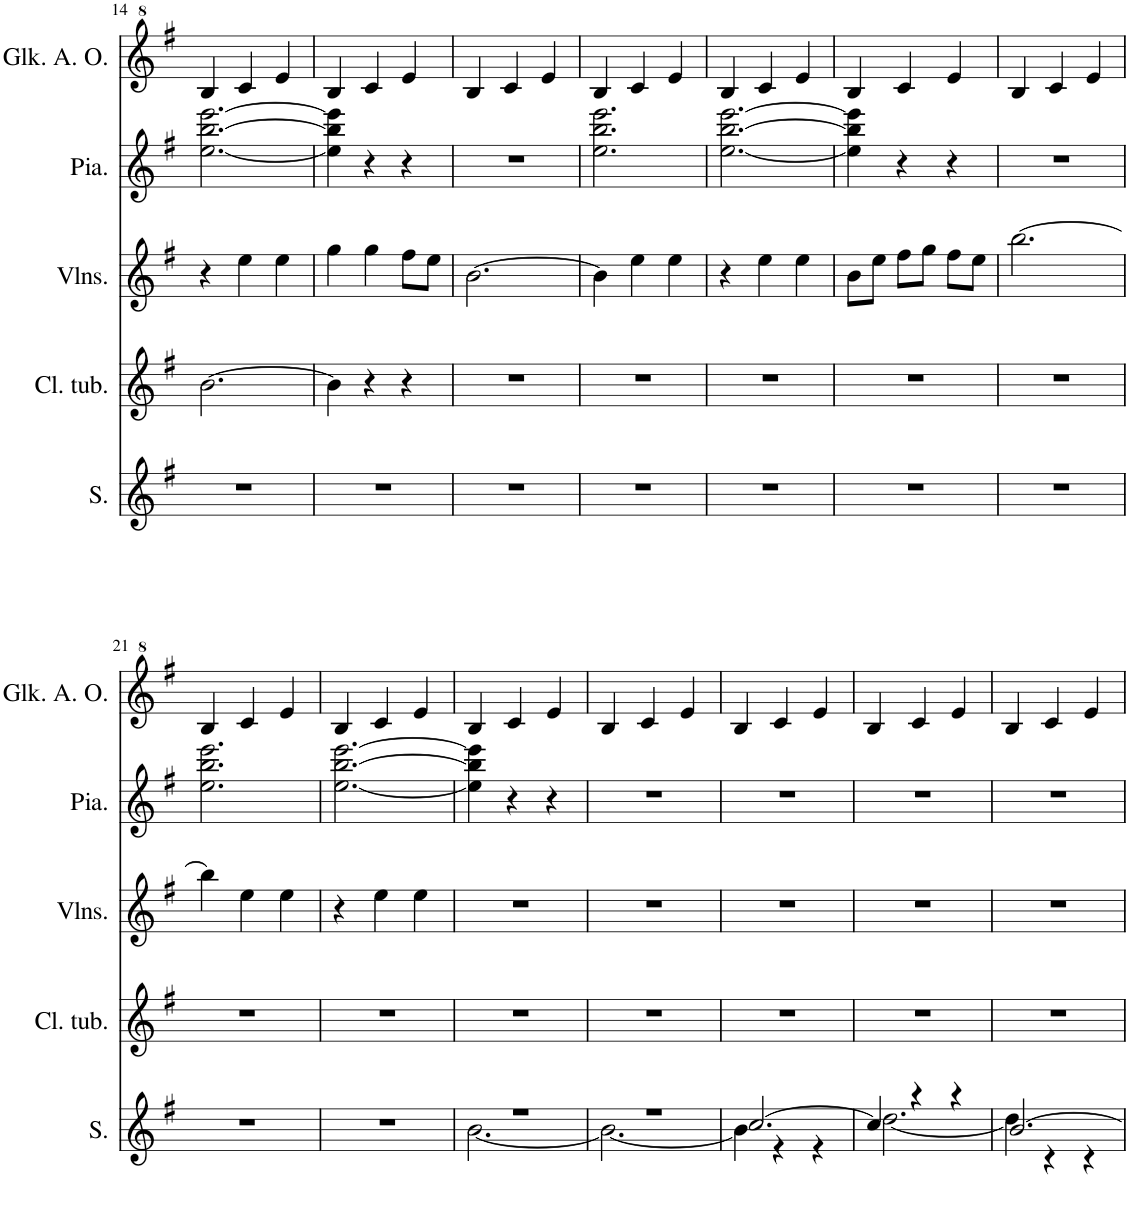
**kern	**kern	**kern	**kern	**kern
*part5	*part4	*part3	*part2	*part1
*staff5	*staff4	*staff3	*staff2	*staff1
*I"Soprano	*I"Cloches tubulaires	*I"Violons	*I"Piano	*I"Glockenspiel Alto Orff
*I'S.	*I'Cl. tub.	*I'Vlns.	*I'Pia.	*I'Glk. A. O.
!!LO:PB:g=z
*clefG2	*clefG2	*clefG2	*clefG2	*clefG^2
*k[f#]	*k[f#]	*k[f#]	*k[f#]	*k[f#]
*M3/4	*M3/4	*M3/4	*M3/4	*M3/4
=14	=14	=14	=14	=14
2.r	[2.b\	4r	[2.ee\ [2.bb\ [2.eee\	4b/
.	.	4ee\	.	4cc/
.	.	4ee\	.	4ee/
=15	=15	=15	=15	=15
2.r	4b\]	4gg\	4ee\] 4bb\] 4eee\]	4b/
.	4r	4gg\	4r	4cc/
.	4r	8ff#\L	4r	4ee/
.	.	8ee\J	.	.
=16	=16	=16	=16	=16
2.r	2.r	[2.b\	2.r	4b/
.	.	.	.	4cc/
.	.	.	.	4ee/
=17	=17	=17	=17	=17
2.r	2.r	4b\]	2.ee\ 2.bb\ 2.eee\	4b/
.	.	4ee\	.	4cc/
.	.	4ee\	.	4ee/
=18	=18	=18	=18	=18
2.r	2.r	4r	[2.ee\ [2.bb\ [2.eee\	4b/
.	.	4ee\	.	4cc/
.	.	4ee\	.	4ee/
=19	=19	=19	=19	=19
2.r	2.r	8b\L	4ee\] 4bb\] 4eee\]	4b/
.	.	8ee\J	.	.
.	.	8ff#\L	4r	4cc/
.	.	8gg\J	.	.
.	.	8ff#\L	4r	4ee/
.	.	8ee\J	.	.
=20	=20	=20	=20	=20
2.r	2.r	[2.bb\	2.r	4b/
.	.	.	.	4cc/
.	.	.	.	4ee/
!!LO:LB:g=z
=21	=21	=21	=21	=21
2.r	2.r	4bb\]	2.ee\ 2.bb\ 2.eee\	4b/
.	.	4ee\	.	4cc/
.	.	4ee\	.	4ee/
=22	=22	=22	=22	=22
2.r	2.r	4r	[2.ee\ [2.bb\ [2.eee\	4b/
.	.	4ee\	.	4cc/
.	.	4ee\	.	4ee/
=23	=23	=23	=23	=23
*^	*	*	*	*
2.r	[2.b\	2.r	2.r	4ee\] 4bb\] 4eee\]	4b/
.	.	.	.	4r	4cc/
.	.	.	.	4r	4ee/
=24	=24	=24	=24	=24	=24
2.r	2.b\_	2.r	2.r	2.r	4b/
.	.	.	.	.	4cc/
.	.	.	.	.	4ee/
=25	=25	=25	=25	=25	=25
[2.cc/	4b\]	2.r	2.r	2.r	4b/
.	4r	.	.	.	4cc/
.	4r	.	.	.	4ee/
=26	=26	=26	=26	=26	=26
4cc/]	[2.dd\	2.r	2.r	2.r	4b/
4r	.	.	.	.	4cc/
4r	.	.	.	.	4ee/
=27	=27	=27	=27	=27	=27
[2.b/	4dd\]	2.r	2.r	2.r	4b/
.	4r	.	.	.	4cc/
.	4r	.	.	.	4ee/
*v	*v	*	*	*	*
=	=	=	=	=
*-	*-	*-	*-	*-
